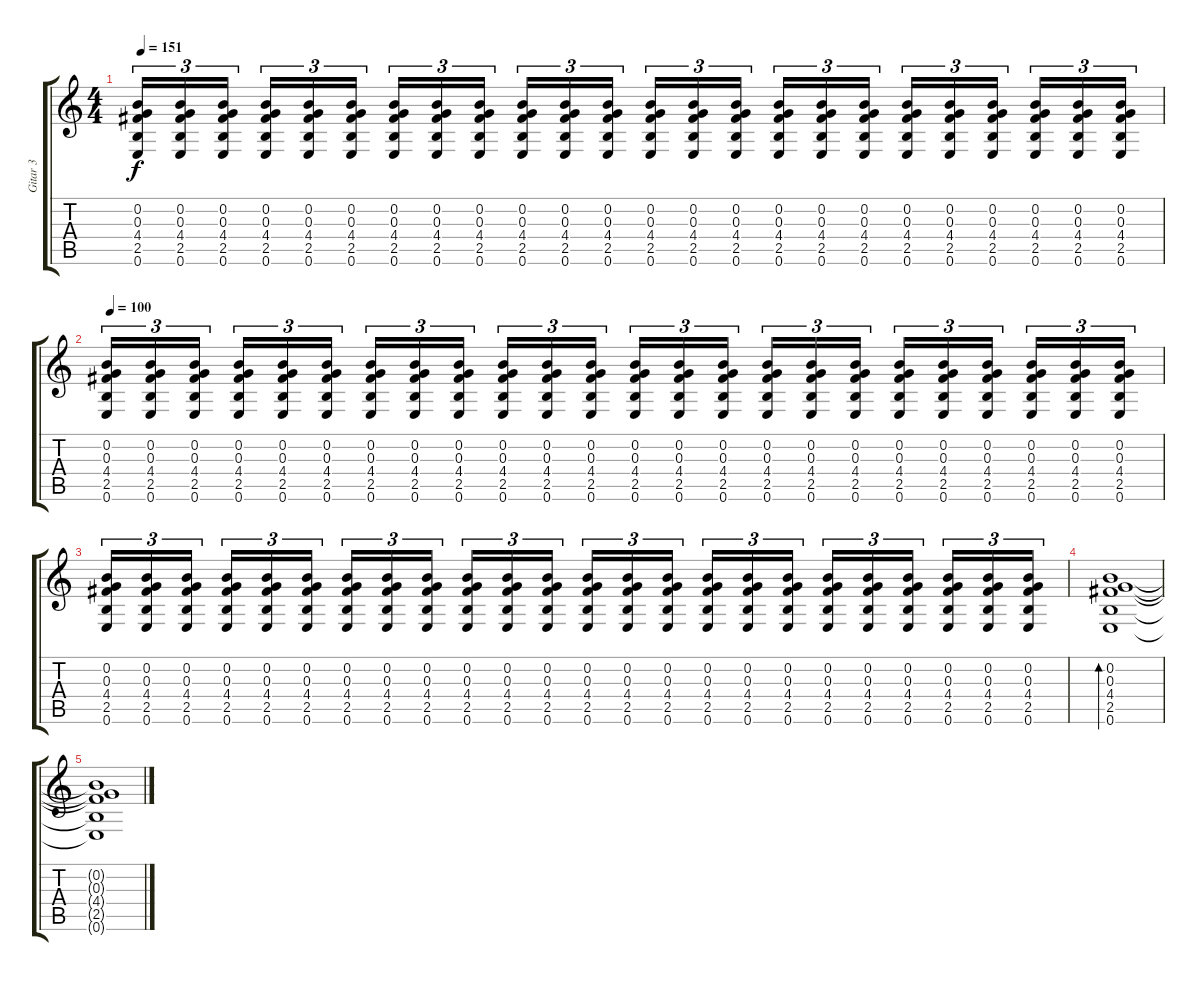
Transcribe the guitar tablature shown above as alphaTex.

\track ("Gitar 3" "Gitar 3") {instrument acousticguitarnylon}
\staff {score tabs}
\tuning (E4 B3 G3 D3 A2 E2) {hide}
\ts (4 4)
\tempo 151
\clef g2
\ks c
(0.2 0.3 4.4 2.5 0.6).16{tu (3 2) dy f volume 6 balance 15} (0.2 0.3 4.4 2.5 0.6).16{tu (3 2)} (0.2 0.3 4.4 2.5 0.6).16{tu (3 2)} (0.2 0.3 4.4 2.5 0.6).16{tu (3 2)} (0.2 0.3 4.4 2.5 0.6).16{tu (3 2)} (0.2 0.3 4.4 2.5 0.6).16{tu (3 2) volume 10 balance 1} (0.2 0.3 4.4 2.5 0.6).16{tu (3 2)} (0.2 0.3 4.4 2.5 0.6).16{tu (3 2)} (0.2 0.3 4.4 2.5 0.6).16{tu (3 2)} (0.2 0.3 4.4 2.5 0.6).16{tu (3 2)} (0.2 0.3 4.4 2.5 0.6).16{tu (3 2)} (0.2 0.3 4.4 2.5 0.6).16{tu (3 2)} (0.2 0.3 4.4 2.5 0.6).16{tu (3 2)} (0.2 0.3 4.4 2.5 0.6).16{tu (3 2)} (0.2 0.3 4.4 2.5 0.6).16{tu (3 2)} (0.2 0.3 4.4 2.5 0.6).16{tu (3 2)} (0.2 0.3 4.4 2.5 0.6).16{tu (3 2)} (0.2 0.3 4.4 2.5 0.6).16{tu (3 2)} (0.2 0.3 4.4 2.5 0.6).16{tu (3 2)} (0.2 0.3 4.4 2.5 0.6).16{tu (3 2)} (0.2 0.3 4.4 2.5 0.6).16{tu (3 2)} (0.2 0.3 4.4 2.5 0.6).16{tu (3 2)} (0.2 0.3 4.4 2.5 0.6).16{tu (3 2)} (0.2 0.3 4.4 2.5 0.6).16{tu (3 2)} |
\tempo 100
(0.2 0.3 4.4 2.5 0.6).16{tu (3 2)} (0.2 0.3 4.4 2.5 0.6).16{tu (3 2)} (0.2 0.3 4.4 2.5 0.6).16{tu (3 2)} (0.2 0.3 4.4 2.5 0.6).16{tu (3 2)} (0.2 0.3 4.4 2.5 0.6).16{tu (3 2)} (0.2 0.3 4.4 2.5 0.6).16{tu (3 2)} (0.2 0.3 4.4 2.5 0.6).16{tu (3 2)} (0.2 0.3 4.4 2.5 0.6).16{tu (3 2)} (0.2 0.3 4.4 2.5 0.6).16{tu (3 2)} (0.2 0.3 4.4 2.5 0.6).16{tu (3 2)} (0.2 0.3 4.4 2.5 0.6).16{tu (3 2)} (0.2 0.3 4.4 2.5 0.6).16{tu (3 2)} (0.2 0.3 4.4 2.5 0.6).16{tu (3 2)} (0.2 0.3 4.4 2.5 0.6).16{tu (3 2)} (0.2 0.3 4.4 2.5 0.6).16{tu (3 2)} (0.2 0.3 4.4 2.5 0.6).16{tu (3 2)} (0.2 0.3 4.4 2.5 0.6).16{tu (3 2)} (0.2 0.3 4.4 2.5 0.6).16{tu (3 2)} (0.2 0.3 4.4 2.5 0.6).16{tu (3 2)} (0.2 0.3 4.4 2.5 0.6).16{tu (3 2)} (0.2 0.3 4.4 2.5 0.6).16{tu (3 2)} (0.2 0.3 4.4 2.5 0.6).16{tu (3 2)} (0.2 0.3 4.4 2.5 0.6).16{tu (3 2)} (0.2 0.3 4.4 2.5 0.6).16{tu (3 2)} |
(0.2 0.3 4.4 2.5 0.6).16{tu (3 2) volume 4 balance 15} (0.2 0.3 4.4 2.5 0.6).16{tu (3 2)} (0.2 0.3 4.4 2.5 0.6).16{tu (3 2)} (0.2 0.3 4.4 2.5 0.6).16{tu (3 2)} (0.2 0.3 4.4 2.5 0.6).16{tu (3 2)} (0.2 0.3 4.4 2.5 0.6).16{tu (3 2)} (0.2 0.3 4.4 2.5 0.6).16{tu (3 2)} (0.2 0.3 4.4 2.5 0.6).16{tu (3 2)} (0.2 0.3 4.4 2.5 0.6).16{tu (3 2)} (0.2 0.3 4.4 2.5 0.6).16{tu (3 2)} (0.2 0.3 4.4 2.5 0.6).16{tu (3 2)} (0.2 0.3 4.4 2.5 0.6).16{tu (3 2)} (0.2 0.3 4.4 2.5 0.6).16{tu (3 2)} (0.2 0.3 4.4 2.5 0.6).16{tu (3 2)} (0.2 0.3 4.4 2.5 0.6).16{tu (3 2)} (0.2 0.3 4.4 2.5 0.6).16{tu (3 2)} (0.2 0.3 4.4 2.5 0.6).16{tu (3 2)} (0.2 0.3 4.4 2.5 0.6).16{tu (3 2)} (0.2 0.3 4.4 2.5 0.6).16{tu (3 2)} (0.2 0.3 4.4 2.5 0.6).16{tu (3 2)} (0.2 0.3 4.4 2.5 0.6).16{tu (3 2)} (0.2 0.3 4.4 2.5 0.6).16{tu (3 2)} (0.2 0.3 4.4 2.5 0.6).16{tu (3 2)} (0.2 0.3 4.4 2.5 0.6).16{tu (3 2)} |
(0.2 0.3 4.4 2.5 0.6).1{bd 480} |
(0.2{t} 0.3{t} 4.4{t} 2.5{t} 0.6{t}).1
